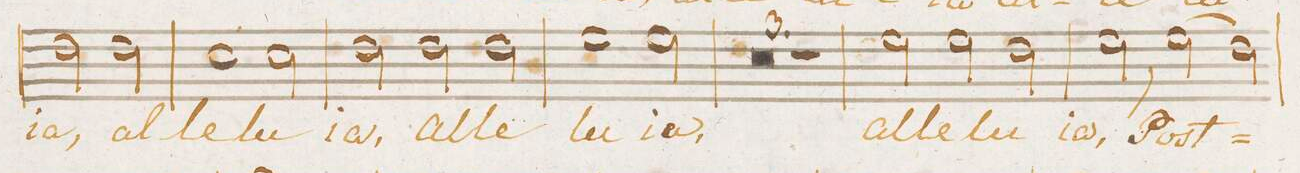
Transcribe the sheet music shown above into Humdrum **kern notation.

**kern	**text
*I"Alto.	*
*clefC3	*
*k[b-]	*
*M3/2	*
2e\	-ia,
2e\	al-
=10	=10
1d	-le-
2d\	-lu-
=11	=11
2e\	-ia,
2e\	al-
2e\	-le-
=12	=12
1f	-lu-
2f\	-ia,
=13	=13
0.r	.
=14	=14
=15	=15
1.r	.
=16	=16
2f\	al-
2f\	-le-
2e\	-lu-
=17	=17
2f,\	-ia,
(2f\	Post
2e\)	.
=18	=18
*-	*-
